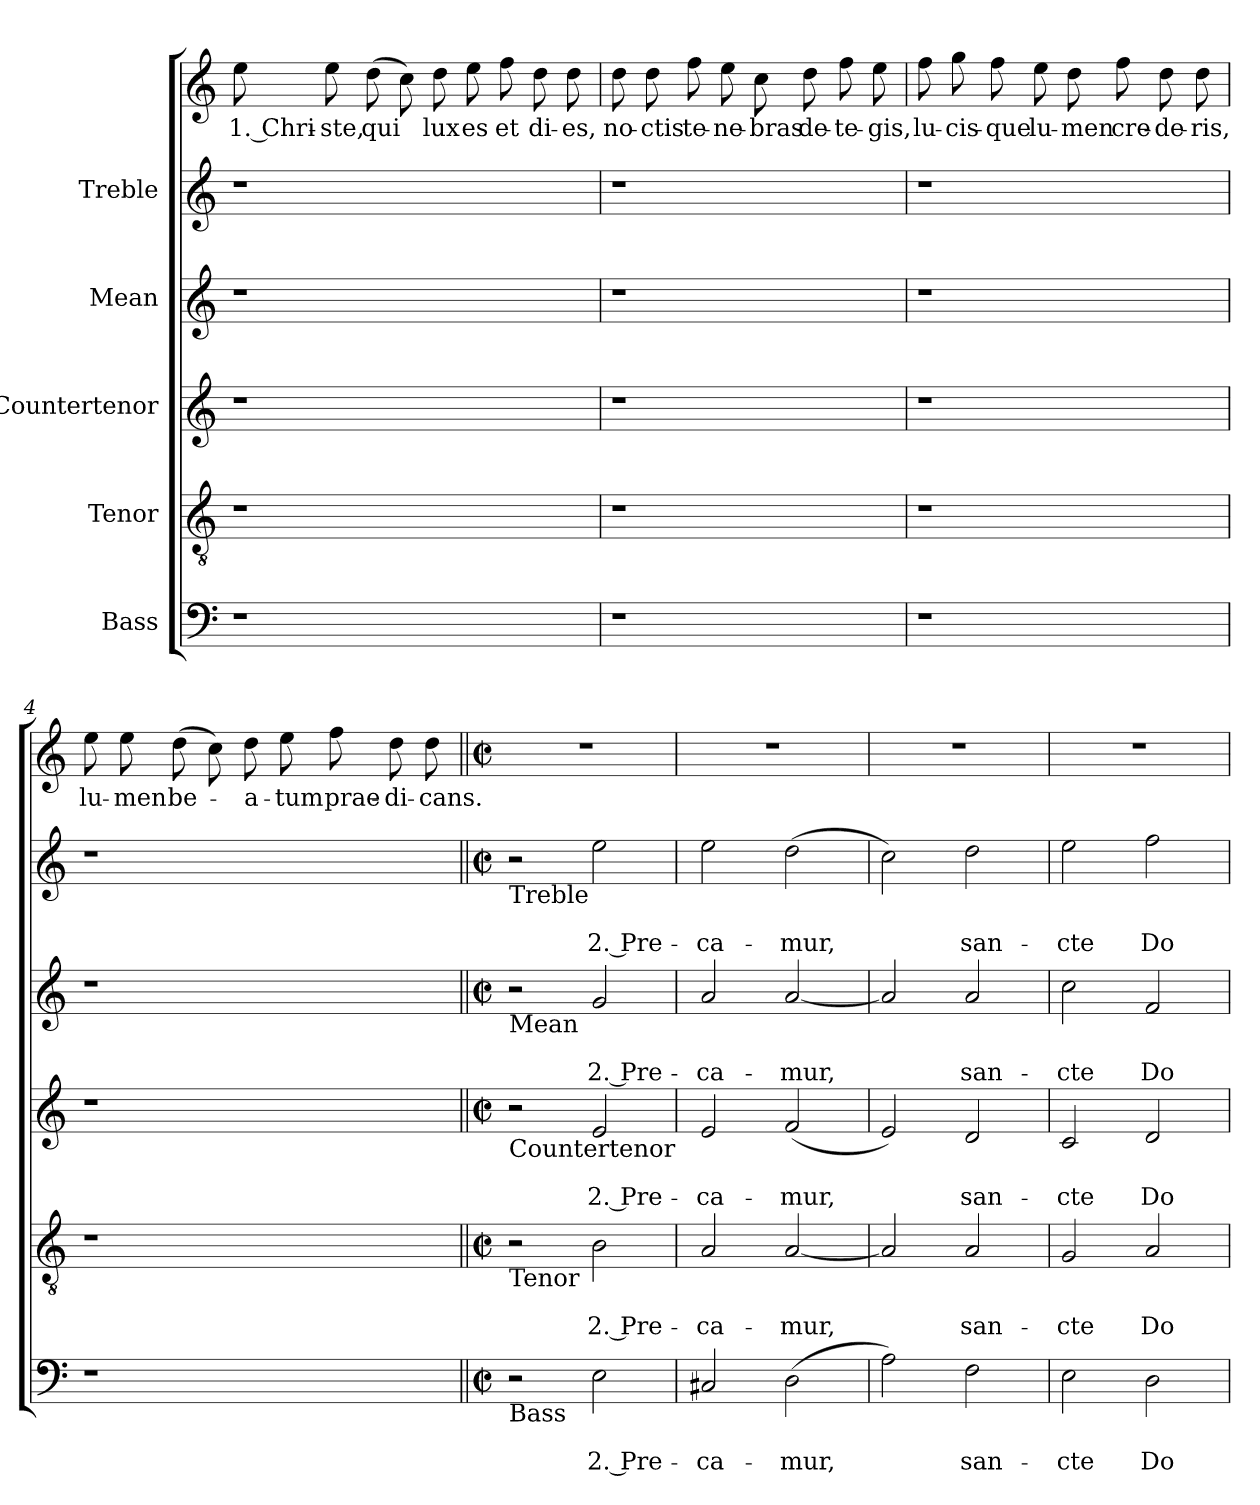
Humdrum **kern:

**kern	**text	**text	**kern	**text	**text	**kern	**text	**text	**kern	**text	**text	**kern	**text	**text	**kern	**text
*part6	*part6	*part6	*part5	*part5	*part5	*part4	*part4	*part4	*part3	*part3	*part3	*part2	*part2	*part2	*part1	*part1
*staff6	*staff6	*staff6	*staff5	*staff5	*staff5	*staff4	*staff4	*staff4	*staff3	*staff3	*staff3	*staff2	*staff2	*staff2	*staff1	*staff1
*I"Bass	*	*	*I"Tenor	*	*	*I"Countertenor	*	*	*I"Mean	*	*	*I"Treble	*	*	*	*
*clefF4	*	*	*clefGv2	*	*	*clefG2	*	*	*clefG2	*	*	*clefG2	*	*	*clefG2	*
*k[]	*	*	*k[]	*	*	*k[]	*	*	*k[]	*	*	*k[]	*	*	*k[]	*
*C:	*	*	*C:	*	*	*C:	*	*	*C:	*	*	*C:	*	*	*C:	*
=1	=1	=1	=1	=1	=1	=1	=1	=1	=1	=1	=1	=1	=1	=1	=1	=1
!	!	!	!	!	!	!	!	!	!	!	!	!	!	!	!	!LO:LY:b
1r	.	.	1r	.	.	1r	.	.	1r	.	.	1r	.	.	8ee	1. Chri-
!	!	!	!	!	!	!	!	!	!	!	!	!	!	!	!	!LO:LY:b
.	.	.	.	.	.	.	.	.	.	.	.	.	.	.	8ee	-ste,
!	!	!	!	!	!	!	!	!	!	!	!	!	!	!	!	!LO:LY:b
.	.	.	.	.	.	.	.	.	.	.	.	.	.	.	(>8dd	qui
.	.	.	.	.	.	.	.	.	.	.	.	.	.	.	8cc)	.
!	!	!	!	!	!	!	!	!	!	!	!	!	!	!	!	!LO:LY:b
.	.	.	.	.	.	.	.	.	.	.	.	.	.	.	8dd	lux
!	!	!	!	!	!	!	!	!	!	!	!	!	!	!	!	!LO:LY:b
.	.	.	.	.	.	.	.	.	.	.	.	.	.	.	8ee	es
!	!	!	!	!	!	!	!	!	!	!	!	!	!	!	!	!LO:LY:b
.	.	.	.	.	.	.	.	.	.	.	.	.	.	.	8ff	et
!	!	!	!	!	!	!	!	!	!	!	!	!	!	!	!	!LO:LY:b
.	.	.	.	.	.	.	.	.	.	.	.	.	.	.	8dd	di-
!	!	!	!	!	!	!	!	!	!	!	!	!	!	!	!	!LO:LY:b
8ryy	.	.	8ryy	.	.	8ryy	.	.	8ryy	.	.	8ryy	.	.	8dd	-es,
=2	=2	=2	=2	=2	=2	=2	=2	=2	=2	=2	=2	=2	=2	=2	=2	=2
!	!	!	!	!	!	!	!	!	!	!	!	!	!	!	!	!LO:LY:b
1r	.	.	1r	.	.	1r	.	.	1r	.	.	1r	.	.	8dd	no-
!	!	!	!	!	!	!	!	!	!	!	!	!	!	!	!	!LO:LY:b
.	.	.	.	.	.	.	.	.	.	.	.	.	.	.	8dd	-ctis
!	!	!	!	!	!	!	!	!	!	!	!	!	!	!	!	!LO:LY:b
.	.	.	.	.	.	.	.	.	.	.	.	.	.	.	8ff	te-
!	!	!	!	!	!	!	!	!	!	!	!	!	!	!	!	!LO:LY:b
.	.	.	.	.	.	.	.	.	.	.	.	.	.	.	8ee	-ne-
!	!	!	!	!	!	!	!	!	!	!	!	!	!	!	!	!LO:LY:b
.	.	.	.	.	.	.	.	.	.	.	.	.	.	.	8cc	-bras
!	!	!	!	!	!	!	!	!	!	!	!	!	!	!	!	!LO:LY:b
.	.	.	.	.	.	.	.	.	.	.	.	.	.	.	8dd	de-
!	!	!	!	!	!	!	!	!	!	!	!	!	!	!	!	!LO:LY:b
.	.	.	.	.	.	.	.	.	.	.	.	.	.	.	8ff	-te-
!	!	!	!	!	!	!	!	!	!	!	!	!	!	!	!	!LO:LY:b
.	.	.	.	.	.	.	.	.	.	.	.	.	.	.	8ee	-gis,
!!LO:LB:g=z
=3	=3	=3	=3	=3	=3	=3	=3	=3	=3	=3	=3	=3	=3	=3	=3	=3
!	!	!	!	!	!	!	!	!	!	!	!	!	!	!	!	!LO:LY:b
1r	.	.	1r	.	.	1r	.	.	1r	.	.	1r	.	.	8ff	lu-
!	!	!	!	!	!	!	!	!	!	!	!	!	!	!	!	!LO:LY:b
.	.	.	.	.	.	.	.	.	.	.	.	.	.	.	8gg	-cis-
!	!	!	!	!	!	!	!	!	!	!	!	!	!	!	!	!LO:LY:b
.	.	.	.	.	.	.	.	.	.	.	.	.	.	.	8ff	-que
!	!	!	!	!	!	!	!	!	!	!	!	!	!	!	!	!LO:LY:b
.	.	.	.	.	.	.	.	.	.	.	.	.	.	.	8ee	lu-
!	!	!	!	!	!	!	!	!	!	!	!	!	!	!	!	!LO:LY:b
.	.	.	.	.	.	.	.	.	.	.	.	.	.	.	8dd	-men
!	!	!	!	!	!	!	!	!	!	!	!	!	!	!	!	!LO:LY:b
.	.	.	.	.	.	.	.	.	.	.	.	.	.	.	8ff	cre-
!	!	!	!	!	!	!	!	!	!	!	!	!	!	!	!	!LO:LY:b
.	.	.	.	.	.	.	.	.	.	.	.	.	.	.	8dd	-de-
!	!	!	!	!	!	!	!	!	!	!	!	!	!	!	!	!LO:LY:b
.	.	.	.	.	.	.	.	.	.	.	.	.	.	.	8dd	-ris,
=4	=4	=4	=4	=4	=4	=4	=4	=4	=4	=4	=4	=4	=4	=4	=4	=4
!	!	!	!	!	!	!	!	!	!	!	!	!	!	!	!	!LO:LY:b
1r	.	.	1r	.	.	1r	.	.	1r	.	.	1r	.	.	8ee	lu-
!	!	!	!	!	!	!	!	!	!	!	!	!	!	!	!	!LO:LY:b
.	.	.	.	.	.	.	.	.	.	.	.	.	.	.	8ee	-men
!	!	!	!	!	!	!	!	!	!	!	!	!	!	!	!	!LO:LY:b
.	.	.	.	.	.	.	.	.	.	.	.	.	.	.	(>8dd	be-
.	.	.	.	.	.	.	.	.	.	.	.	.	.	.	8cc)	.
!	!	!	!	!	!	!	!	!	!	!	!	!	!	!	!	!LO:LY:b
.	.	.	.	.	.	.	.	.	.	.	.	.	.	.	8dd	-a-
!	!	!	!	!	!	!	!	!	!	!	!	!	!	!	!	!LO:LY:b
.	.	.	.	.	.	.	.	.	.	.	.	.	.	.	8ee	-tum
!	!	!	!	!	!	!	!	!	!	!	!	!	!	!	!	!LO:LY:b
.	.	.	.	.	.	.	.	.	.	.	.	.	.	.	8ff	prae-
!	!	!	!	!	!	!	!	!	!	!	!	!	!	!	!	!LO:LY:b
.	.	.	.	.	.	.	.	.	.	.	.	.	.	.	8dd	-di-
!	!	!	!	!	!	!	!	!	!	!	!	!	!	!	!	!LO:LY:b
8ryy	.	.	8ryy	.	.	8ryy	.	.	8ryy	.	.	8ryy	.	.	8dd	-cans.
!!LO:LB:g=z
=5||	=5||	=5||	=5||	=5||	=5||	=5||	=5||	=5||	=5||	=5||	=5||	=5||	=5||	=5||	=5||	=5||
*M2/2	*	*	*M2/2	*	*	*M2/2	*	*	*M2/2	*	*	*M2/2	*	*	*M2/2	*
*met(c|)	*	*	*met(c|)	*	*	*met(c|)	*	*	*met(c|)	*	*	*met(c|)	*	*	*met(c|)	*
!	!	!	!	!	!	!	!	!	!	!	!	!LO:TX:b:t=Treble	!	!	!	!
!	!	!	!	!	!	!	!	!	!LO:TX:b:t=Mean	!	!	!	!	!	!	!
!	!	!	!	!	!	!LO:TX:b:t=Countertenor	!	!	!	!	!	!	!	!	!	!
!	!	!	!LO:TX:b:t=Tenor	!	!	!	!	!	!	!	!	!	!	!	!	!
!LO:TX:b:t=Bass	!	!	!	!	!	!	!	!	!	!	!	!	!	!	!	!
2r	.	.	2r	.	.	2r	.	.	2r	.	.	2r	.	.	1r	.
!	!	!LO:LY:b	!	!	!LO:LY:b	!	!	!LO:LY:b	!	!	!LO:LY:b	!	!	!LO:LY:b	!	!
2E\	.	2. Pre-	2B\	.	2. Pre-	2e/	.	2. Pre-	2g/	.	2. Pre-	2ee\	.	2. Pre-	.	.
=6	=6	=6	=6	=6	=6	=6	=6	=6	=6	=6	=6	=6	=6	=6	=6	=6
!	!	!LO:LY:b	!	!	!LO:LY:b	!	!	!LO:LY:b	!	!	!LO:LY:b	!	!	!LO:LY:b	!	!
2C#X/	.	-ca-	2A/	.	-ca-	2e/	.	-ca-	2a/	.	-ca-	2ee\	.	-ca-	1r	.
!	!	!LO:LY:b	!	!	!LO:LY:b	!	!	!LO:LY:b	!	!	!LO:LY:b	!	!	!LO:LY:b	!	!
(>2D\	.	-mur,	[2A/	.	-mur,	(<2f/	.	-mur,	[2a/	.	-mur,	(>2dd\	.	-mur,	.	.
=7	=7	=7	=7	=7	=7	=7	=7	=7	=7	=7	=7	=7	=7	=7	=7	=7
2A\)	.	.	2A/]	.	.	2e/)	.	.	2a/]	.	.	2cc\)	.	.	1r	.
!	!	!LO:LY:b	!	!	!LO:LY:b	!	!	!LO:LY:b	!	!	!LO:LY:b	!	!	!LO:LY:b	!	!
2F\	.	san-	2A/	.	san-	2d/	.	san-	2a/	.	san-	2dd\	.	san-	.	.
=8	=8	=8	=8	=8	=8	=8	=8	=8	=8	=8	=8	=8	=8	=8	=8	=8
!	!	!LO:LY:b	!	!	!LO:LY:b	!	!	!LO:LY:b	!	!	!LO:LY:b	!	!	!LO:LY:b	!	!
2E\	.	-cte	2G/	.	-cte	2c/	.	-cte	2cc\	.	-cte	2ee\	.	-cte	1r	.
!	!	!LO:LY:b	!	!	!LO:LY:b	!	!	!LO:LY:b	!	!	!LO:LY:b	!	!	!LO:LY:b	!	!
2D\	.	Do-	2A/	.	Do-	2d/	.	Do-	2f/	.	Do-	2ff\	.	Do-	.	.
=	=	=	=	=	=	=	=	=	=	=	=	=	=	=	=	=
*-	*-	*-	*-	*-	*-	*-	*-	*-	*-	*-	*-	*-	*-	*-	*-	*-
